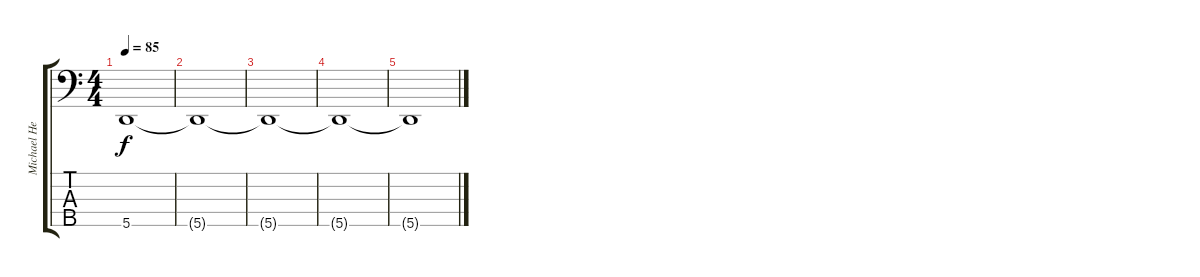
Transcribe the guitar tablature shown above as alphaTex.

\track ("Michael Hedlund" "Michael He") {instrument electricbassfinger}
\staff {score tabs}
\tuning (G2 D2 A1 E1 A0) {hide}
\ts (4 4)
\tempo 85
\clef f4
\ks c
5.5.1{dy f} |
5.5{t}.1 |
5.5{t}.1 |
5.5{t}.1 |
5.5{t}.1
